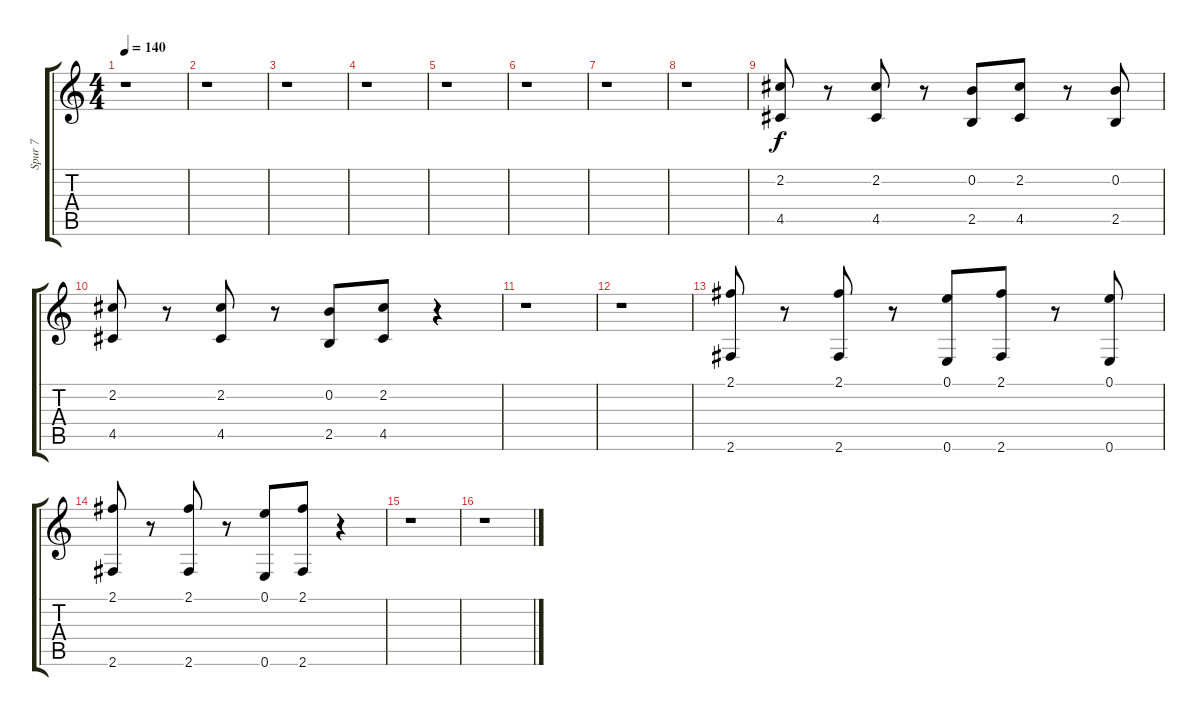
\track ("Spur 7" "Spur 7") {instrument overdrivenguitar}
\staff {score tabs}
\tuning (E4 B3 G3 D3 A2 E2) {hide}
\ts (4 4)
\tempo 140
\clef g2
\ks c
r.1{dy f} |
r.1 |
r.1 |
r.1 |
r.1 |
r.1 |
r.1 |
r.1 |
(2.2 4.5).8 r.8 (2.2 4.5).8 r.8 (0.2 2.5).8 (2.2 4.5).8 r.8 (0.2 2.5).8 |
(2.2 4.5).8 r.8 (2.2 4.5).8 r.8 (0.2 2.5).8 (2.2 4.5).8 r.4 |
r.1 |
r.1 |
(2.1 2.6).8 r.8 (2.1 2.6).8 r.8 (0.1 0.6).8 (2.1 2.6).8 r.8 (0.1 0.6).8 |
(2.1 2.6).8 r.8 (2.1 2.6).8 r.8 (0.1 0.6).8 (2.1 2.6).8 r.4 |
r.1 |
r.1
